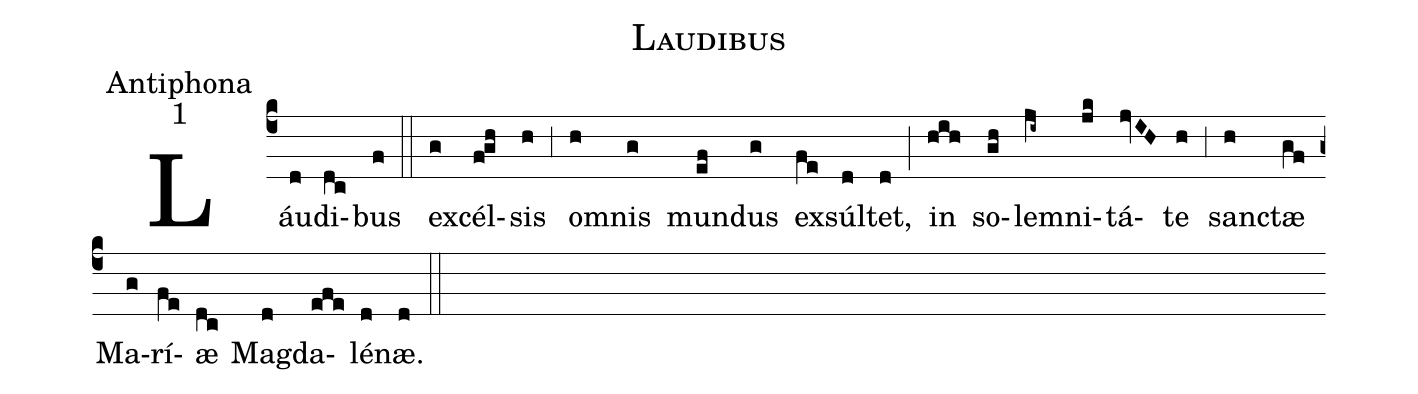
name:Laudibus;
office-part:Antiphona;
mode:1;
%%
(c4) Láu(d)di(dc)bus(f) (::)
ex(g)cél(f!gh)sis(h) (,3) o(h)mnis(g) mun(ef)dus(g) ex(fe)súl(d)tet,(d) (;) in(hih) so(gh)le(ji~)mni(jk)tá(jvIH)te(h) (,3) san(h)ctæ(gf) Ma(g)rí(fe)æ(dc) Mag(d)da(efe)lé(d)næ.(d) (::)
